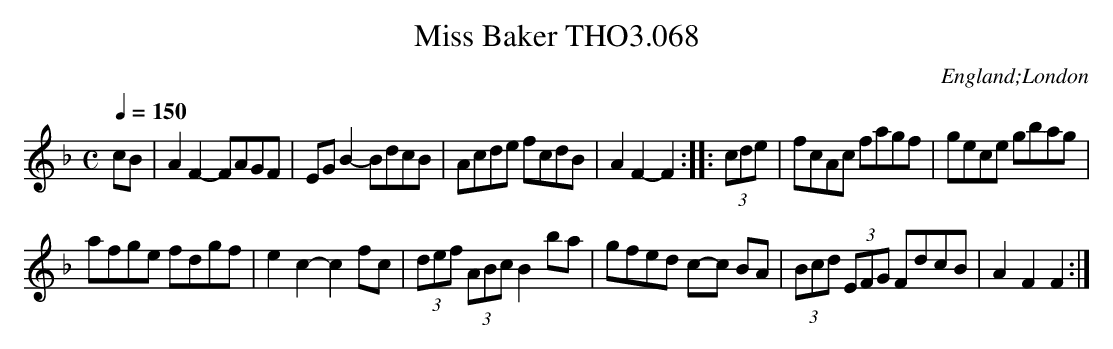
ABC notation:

X:1
T:Miss Baker THO3.068
O:England;London
M:C
L:1/8
Q:1/4=150
K:F
cB|A2 F2- FAGF|EG B2- BdcB|Acde fcdB|\
A2F2-F2::(3cde|fcAc fagf|gece gbag|
afge fdgf|e2c2-c2 fc|(3def (3ABc B2 ba|\
gfed c-c BA|(3Bcd (3EFG FdcB|A2F2F2:|
